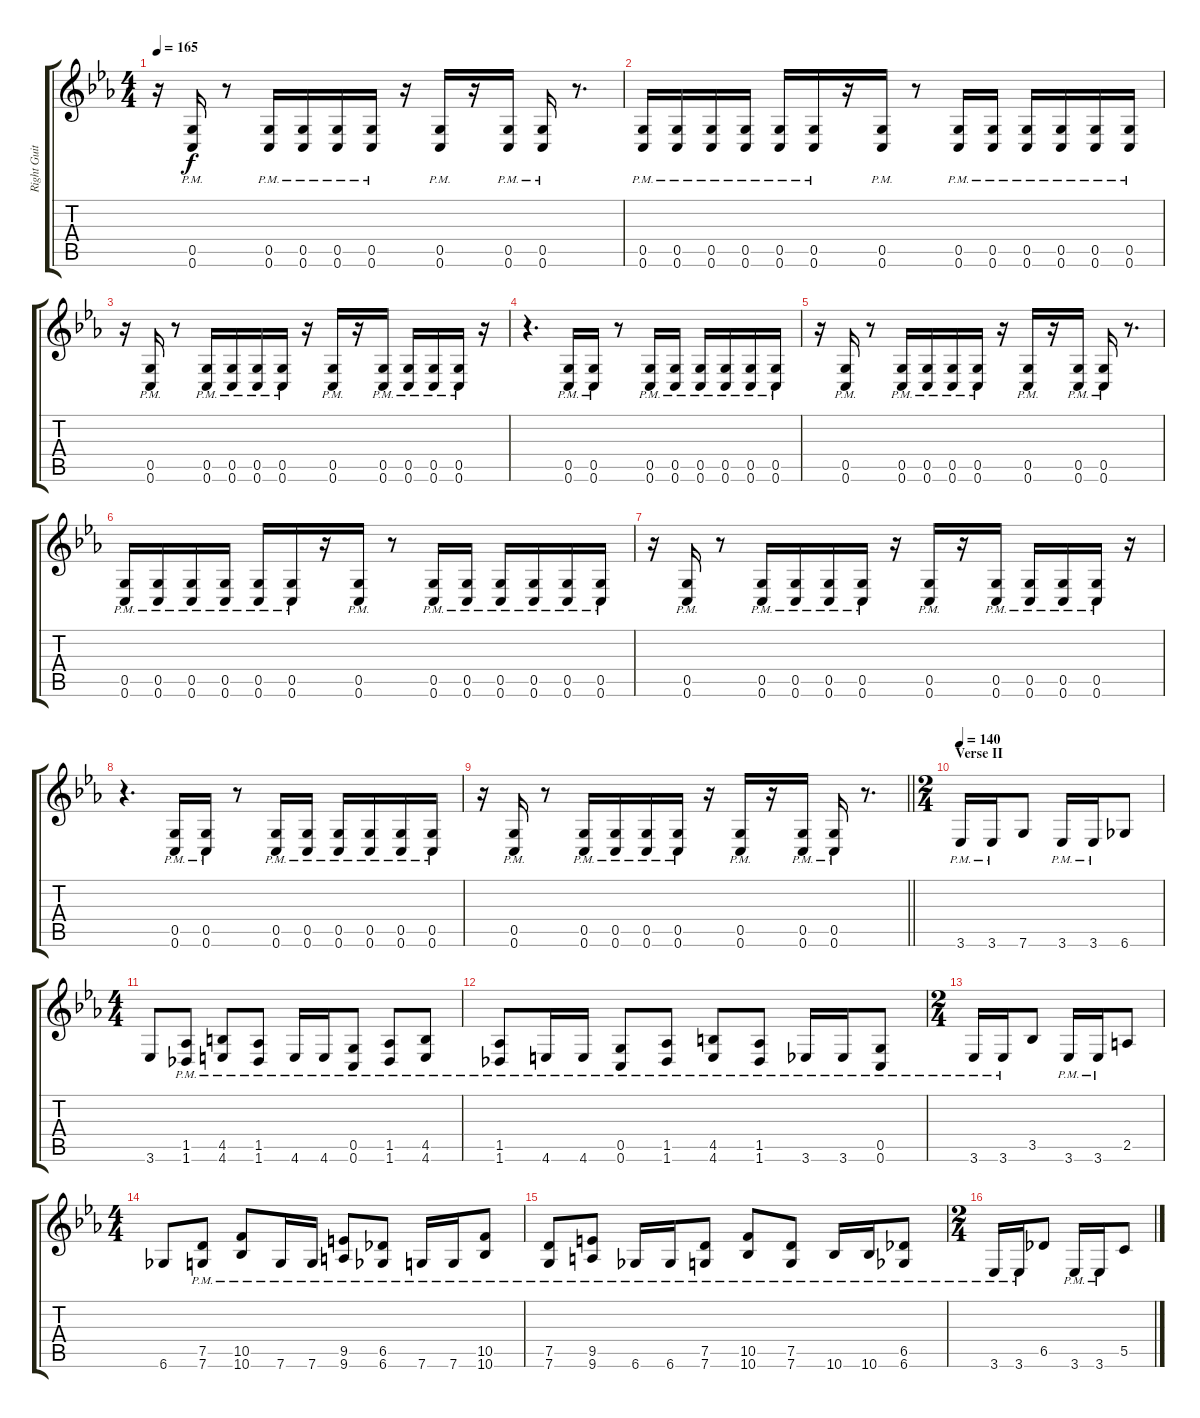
\track ("Right Guitar" "Right Guit") {instrument distortionguitar}
\staff {score tabs}
\tuning (D4 A3 F3 C3 G2 C2) {hide}
\ts (4 4)
\tempo 165
\clef g2
\ks eb
r.16{dy f} (0.5{pm} 0.6{pm}).16 r.8 (0.5{pm} 0.6{pm}).16 (0.5{pm} 0.6{pm}).16 (0.5{pm} 0.6{pm}).16 (0.5{pm} 0.6{pm}).16 r.16 (0.5{pm} 0.6{pm}).16 r.16 (0.5{pm} 0.6{pm}).16 (0.5{pm} 0.6{pm}).16 r.8{d} |
(0.5{pm} 0.6{pm}).16 (0.5{pm} 0.6{pm}).16 (0.5{pm} 0.6{pm}).16 (0.5{pm} 0.6{pm}).16 (0.5{pm} 0.6{pm}).16 (0.5{pm} 0.6{pm}).16 r.16 (0.5{pm} 0.6{pm}).16 r.8 (0.5{pm} 0.6{pm}).16 (0.5{pm} 0.6{pm}).16 (0.5{pm} 0.6{pm}).16 (0.5{pm} 0.6{pm}).16 (0.5{pm} 0.6{pm}).16 (0.5{pm} 0.6{pm}).16 |
r.16 (0.5{pm} 0.6{pm}).16 r.8 (0.5{pm} 0.6{pm}).16 (0.5{pm} 0.6{pm}).16 (0.5{pm} 0.6{pm}).16 (0.5{pm} 0.6{pm}).16 r.16 (0.5{pm} 0.6{pm}).16 r.16 (0.5{pm} 0.6{pm}).16 (0.5{pm} 0.6{pm}).16 (0.5{pm} 0.6{pm}).16 (0.5{pm} 0.6{pm}).16 r.16 |
r.4{d} (0.5{pm} 0.6{pm}).16 (0.5{pm} 0.6{pm}).16 r.8 (0.5{pm} 0.6{pm}).16 (0.5{pm} 0.6{pm}).16 (0.5{pm} 0.6{pm}).16 (0.5{pm} 0.6{pm}).16 (0.5{pm} 0.6{pm}).16 (0.5{pm} 0.6{pm}).16 |
r.16 (0.5{pm} 0.6{pm}).16 r.8 (0.5{pm} 0.6{pm}).16 (0.5{pm} 0.6{pm}).16 (0.5{pm} 0.6{pm}).16 (0.5{pm} 0.6{pm}).16 r.16 (0.5{pm} 0.6{pm}).16 r.16 (0.5{pm} 0.6{pm}).16 (0.5{pm} 0.6{pm}).16 r.8{d} |
(0.5{pm} 0.6{pm}).16 (0.5{pm} 0.6{pm}).16 (0.5{pm} 0.6{pm}).16 (0.5{pm} 0.6{pm}).16 (0.5{pm} 0.6{pm}).16 (0.5{pm} 0.6{pm}).16 r.16 (0.5{pm} 0.6{pm}).16 r.8 (0.5{pm} 0.6{pm}).16 (0.5{pm} 0.6{pm}).16 (0.5{pm} 0.6{pm}).16 (0.5{pm} 0.6{pm}).16 (0.5{pm} 0.6{pm}).16 (0.5{pm} 0.6{pm}).16 |
r.16 (0.5{pm} 0.6{pm}).16 r.8 (0.5{pm} 0.6{pm}).16 (0.5{pm} 0.6{pm}).16 (0.5{pm} 0.6{pm}).16 (0.5{pm} 0.6{pm}).16 r.16 (0.5{pm} 0.6{pm}).16 r.16 (0.5{pm} 0.6{pm}).16 (0.5{pm} 0.6{pm}).16 (0.5{pm} 0.6{pm}).16 (0.5{pm} 0.6{pm}).16 r.16 |
r.4{d} (0.5{pm} 0.6{pm}).16 (0.5{pm} 0.6{pm}).16 r.8 (0.5{pm} 0.6{pm}).16 (0.5{pm} 0.6{pm}).16 (0.5{pm} 0.6{pm}).16 (0.5{pm} 0.6{pm}).16 (0.5{pm} 0.6{pm}).16 (0.5{pm} 0.6{pm}).16 |
\barLineRight lightlight
r.16 (0.5{pm} 0.6{pm}).16 r.8 (0.5{pm} 0.6{pm}).16 (0.5{pm} 0.6{pm}).16 (0.5{pm} 0.6{pm}).16 (0.5{pm} 0.6{pm}).16 r.16 (0.5{pm} 0.6{pm}).16 r.16 (0.5{pm} 0.6{pm}).16 (0.5{pm} 0.6{pm}).16 r.8{d} |
\ts (2 4)
\section ("" "Verse II")
\tempo 140
3.6{pm}.16 3.6{pm}.16 7.6.8 3.6{pm}.16 3.6{pm}.16 6.6.8 |
\ts (4 4)
3.6.8 (1.5{pm} 1.6{pm}).8 (4.5{pm} 4.6{pm}).8 (1.5{pm} 1.6{pm}).8 4.6{pm}.16 4.6{pm}.16 (0.5{pm} 0.6{pm}).8 (1.5{pm} 1.6{pm}).8 (4.5{pm} 4.6{pm}).8 |
(1.5{pm} 1.6{pm}).8 4.6{pm}.16 4.6{pm}.16 (0.5{pm} 0.6{pm}).8 (1.5{pm} 1.6{pm}).8 (4.5{pm} 4.6{pm}).8 (1.5{pm} 1.6{pm}).8 3.6{pm}.16 3.6{pm}.16 (0.5{pm} 0.6{pm}).8 |
\ts (2 4)
3.6{pm}.16 3.6{pm}.16 3.5.8 3.6{pm}.16 3.6{pm}.16 2.5.8 |
\ts (4 4)
6.6.8 (7.5{pm} 7.6{pm}).8 (10.5{pm} 10.6{pm}).8 7.6{pm}.16 7.6{pm}.16 (9.5{pm} 9.6{pm}).8 (6.5{pm} 6.6{pm}).8 7.6{pm}.16 7.6{pm}.16 (10.5{pm} 10.6{pm}).8 |
(7.5{pm} 7.6{pm}).8 (9.5{pm} 9.6{pm}).8 6.6{pm}.16 6.6{pm}.16 (7.5{pm} 7.6{pm}).8 (10.5{pm} 10.6{pm}).8 (7.5{pm} 7.6{pm}).8 10.6{pm}.16 10.6{pm}.16 (6.5{pm} 6.6{pm}).8 |
\ts (2 4)
3.6{pm}.16 3.6{pm}.16 6.5.8 3.6{pm}.16 3.6{pm}.16 5.5.8
